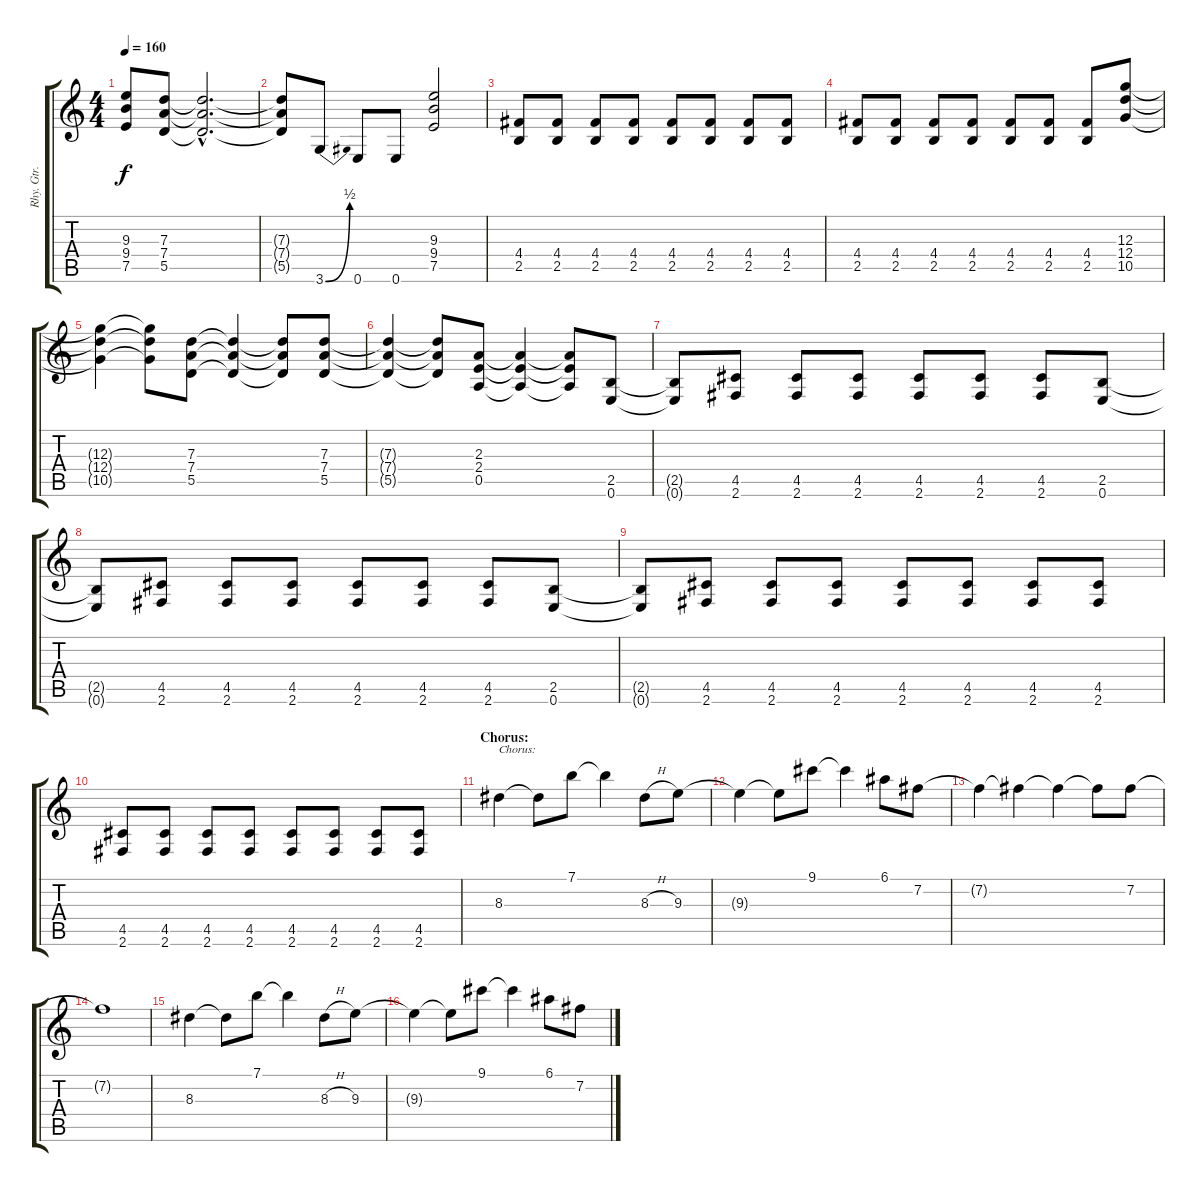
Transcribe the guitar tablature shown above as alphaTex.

\track ("Rhy. Gtr. 1" "Rhy. Gtr. ") {instrument distortionguitar}
\staff {score tabs}
\tuning (E4 B3 G3 D3 A2 E2) {hide}
\ts (4 4)
\tempo 160
\clef g2
\ks c
(9.3{t} 9.4{t} 7.5{t}).8{dy f} (7.3 7.4 5.5).8 (7.3{hac t} 7.4{hac t} 5.5{hac t}).2{d} |
(7.3{t} 7.4{t} 5.5{t}).8 3.6{be (bend 0 0 60 2)}.8 0.6.8 0.6.8 (9.3 9.4 7.5).2 |
(4.4 2.5).8 (4.4 2.5).8 (4.4 2.5).8 (4.4 2.5).8 (4.4 2.5).8 (4.4 2.5).8 (4.4 2.5).8 (4.4 2.5).8 |
(4.4 2.5).8 (4.4 2.5).8 (4.4 2.5).8 (4.4 2.5).8 (4.4 2.5).8 (4.4 2.5).8 (4.4 2.5).8 (12.3 12.4 10.5).8 |
(12.3{t} 12.4{t} 10.5{t}).4 (12.3{t} 12.4{t} 10.5{t}).8 (7.3 7.4 5.5).8 (7.3{t} 7.4{t} 5.5{t}).4 (7.3{t} 7.4{t} 5.5{t}).8 (7.3 7.4 5.5).8 |
(7.3{t} 7.4{t} 5.5{t}).4 (7.3{t} 7.4{t} 5.5{t}).8 (2.3 2.4 0.5).8 (2.3{t} 2.4{t} 0.5{t}).4 (2.3{t} 2.4{t} 0.5{t}).8 (2.5 0.6).8 |
(2.5{t} 0.6{t}).8 (4.5 2.6).8 (4.5 2.6).8 (4.5 2.6).8 (4.5 2.6).8 (4.5 2.6).8 (4.5 2.6).8 (2.5 0.6).8 |
(2.5{t} 0.6{t}).8 (4.5 2.6).8 (4.5 2.6).8 (4.5 2.6).8 (4.5 2.6).8 (4.5 2.6).8 (4.5 2.6).8 (2.5 0.6).8 |
(2.5{t} 0.6{t}).8 (4.5 2.6).8 (4.5 2.6).8 (4.5 2.6).8 (4.5 2.6).8 (4.5 2.6).8 (4.5 2.6).8 (4.5 2.6).8 |
(4.5 2.6).8 (4.5 2.6).8 (4.5 2.6).8 (4.5 2.6).8 (4.5 2.6).8 (4.5 2.6).8 (4.5 2.6).8 (4.5 2.6).8 |
\section ("" "Chorus:")
8.3.4{txt "Chorus:"} 8.3{t}.8 7.1.8 7.1{t}.4 8.3{h}.8 9.3.8 |
9.3{t}.4 9.3{t}.8 9.1.8 9.1{t}.4 6.1.8 7.2.8 |
7.2{t}.4 7.2{t}.4 7.2{t}.4 7.2{t}.8 7.2.8 |
7.2{t}.1 |
8.3.4 8.3{t}.8 7.1.8 7.1{t}.4 8.3{h}.8 9.3.8 |
9.3{t}.4 9.3{t}.8 9.1.8 9.1{t}.4 6.1.8 7.2.8
